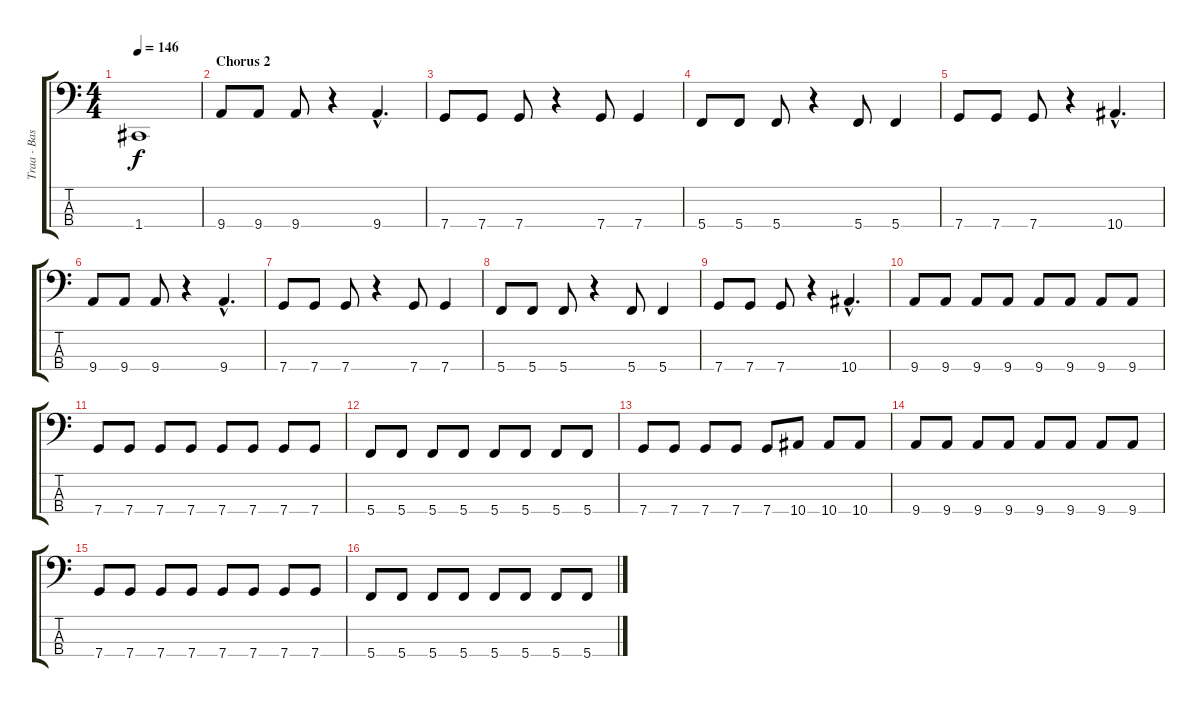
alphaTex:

\track ("Traa - Bass" "Traa - Bas") {instrument electricbassfinger}
\staff {score tabs}
\tuning (F2 C2 G1 C1) {hide}
\ts (4 4)
\tempo 146
\clef f4
\ks c
1.4{t}.1{dy f} |
\section ("" "Chorus 2")
9.4.8 9.4.8 9.4.8 r.4 9.4{hac}.4{d} |
7.4.8 7.4.8 7.4.8 r.4 7.4.8 7.4.4 |
5.4.8 5.4.8 5.4.8 r.4 5.4.8 5.4.4 |
7.4.8 7.4.8 7.4.8 r.4 10.4{hac}.4{d} |
9.4.8 9.4.8 9.4.8 r.4 9.4{hac}.4{d} |
7.4.8 7.4.8 7.4.8 r.4 7.4.8 7.4.4 |
5.4.8 5.4.8 5.4.8 r.4 5.4.8 5.4.4 |
7.4.8 7.4.8 7.4.8 r.4 10.4{hac}.4{d} |
9.4.8 9.4.8 9.4.8 9.4.8 9.4.8 9.4.8 9.4.8 9.4.8 |
7.4.8 7.4.8 7.4.8 7.4.8 7.4.8 7.4.8 7.4.8 7.4.8 |
5.4.8 5.4.8 5.4.8 5.4.8 5.4.8 5.4.8 5.4.8 5.4.8 |
7.4.8 7.4.8 7.4.8 7.4.8 7.4.8 10.4.8 10.4.8 10.4.8 |
9.4.8 9.4.8 9.4.8 9.4.8 9.4.8 9.4.8 9.4.8 9.4.8 |
7.4.8 7.4.8 7.4.8 7.4.8 7.4.8 7.4.8 7.4.8 7.4.8 |
5.4.8 5.4.8 5.4.8 5.4.8 5.4.8 5.4.8 5.4.8 5.4.8
